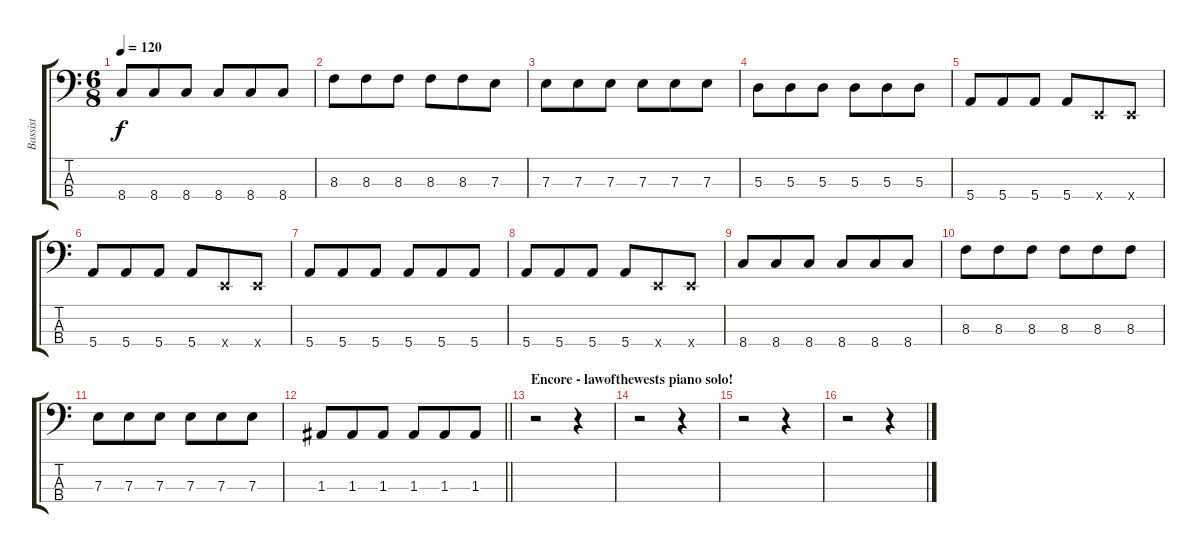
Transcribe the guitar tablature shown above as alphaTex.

\track ("Bassist" "Bassist") {instrument electricbassfinger}
\staff {score tabs}
\tuning (G2 D2 A1 E1) {hide}
\ts (6 8)
\tempo 120
\clef f4
\ks c
8.4.8{dy f} 8.4.8 8.4.8 8.4.8 8.4.8 8.4.8 |
8.3.8 8.3.8 8.3.8 8.3.8 8.3.8 7.3.8 |
7.3.8 7.3.8 7.3.8 7.3.8 7.3.8 7.3.8 |
5.3.8 5.3.8 5.3.8 5.3.8 5.3.8 5.3.8 |
5.4.8 5.4.8 5.4.8 5.4.8 0.4{x}.8 0.4{x}.8 |
5.4.8 5.4.8 5.4.8 5.4.8 0.4{x}.8 0.4{x}.8 |
5.4.8 5.4.8 5.4.8 5.4.8 5.4.8 5.4.8 |
5.4.8 5.4.8 5.4.8 5.4.8 0.4{x}.8 0.4{x}.8 |
8.4.8 8.4.8 8.4.8 8.4.8 8.4.8 8.4.8 |
8.3.8 8.3.8 8.3.8 8.3.8 8.3.8 8.3.8 |
7.3.8 7.3.8 7.3.8 7.3.8 7.3.8 7.3.8 |
\barLineRight lightlight
1.3.8 1.3.8 1.3.8 1.3.8 1.3.8 1.3.8 |
\section ("" "Encore - lawofthewests piano solo!")
r.2 r.4 |
r.2 r.4 |
r.2 r.4 |
r.2 r.4
